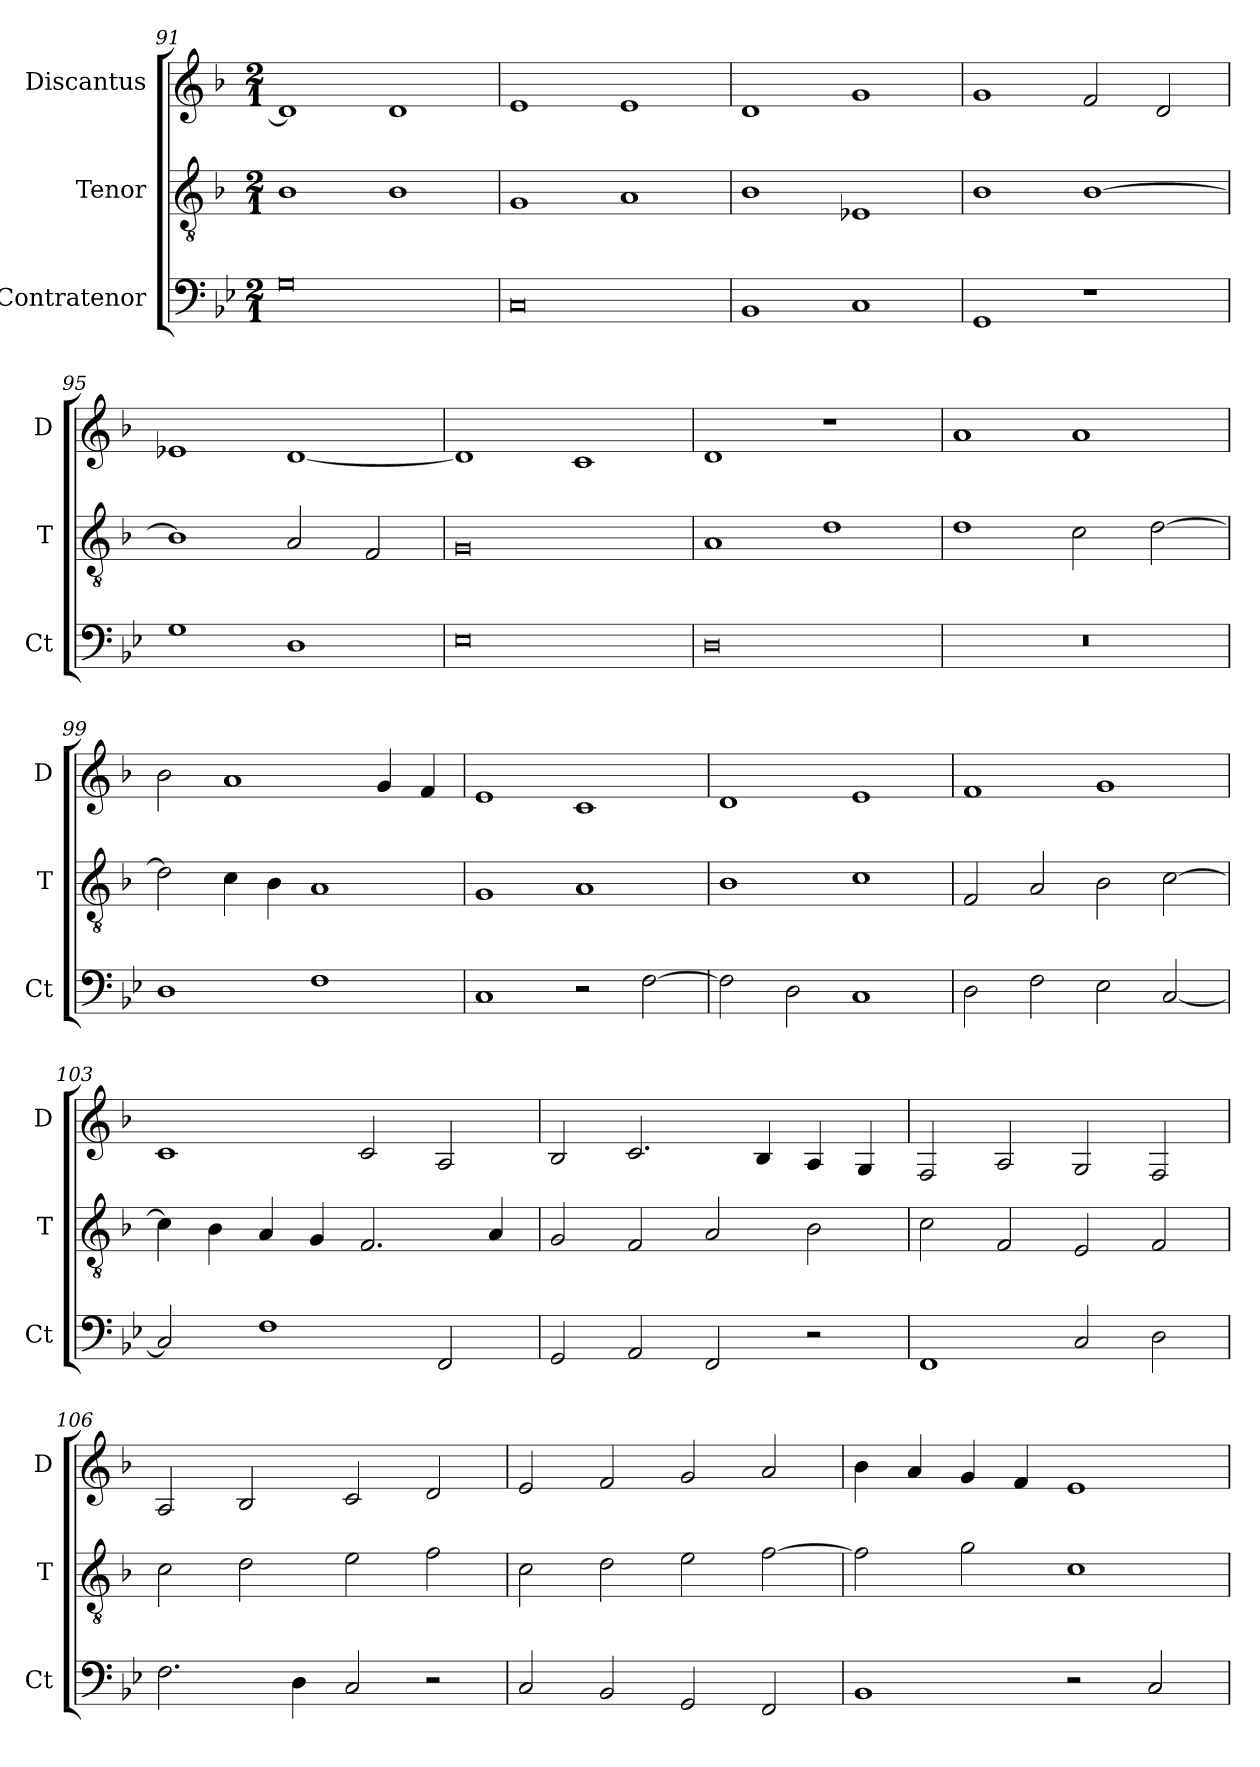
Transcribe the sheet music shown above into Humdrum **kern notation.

**kern	**kern	**kern
*part3	*part2	*part1
*staff3	*staff2	*staff1
*I"Contratenor	*I"Tenor	*I"Discantus
*I'Ct	*I'T	*I'D
*clefF4	*clefGv2	*clefG2
*k[b-e-]	*k[b-]	*k[b-]
*M2/1	*M2/1	*M2/1
=91	=91	=91
0G	1B-	1d]
.	1B-	1d
=92	=92	=92
0C	1G	1e
.	1A	1e
=93	=93	=93
1BB-	1B-	1d
1C	1E-X	1g
=94	=94	=94
1GG	1B-	1g
1r	[1B-	2f/
.	.	2d/
=95	=95	=95
1G	1B-]	1e-X
1D	2A/	[1d
.	2F/	.
=96	=96	=96
0E-	0G	1d]
.	.	1c
=97	=97	=97
0D	1A	1d
.	1d	1r
=98	=98	=98
0r	1d	1a
.	2c\	1a
.	[2d\	.
=99	=99	=99
1D	2d\]	2b-\
.	4c\	1a
.	4B-\	.
1F	1A	.
.	.	4g/
.	.	4f/
=100	=100	=100
1C	1G	1e
2r	1A	1c
[2F\	.	.
=101	=101	=101
2F\]	1B-	1d
2D\	.	.
1C	1c	1e
=102	=102	=102
2D\	2F/	1f
2F\	2A/	.
2E-\	2B-\	1g
[2C/	[2c\	.
=103	=103	=103
2C/]	4c\]	1c
.	4B-\	.
1F	4A/	.
.	4G/	.
.	2.F/	2c/
2FF/	.	2A/
.	4A/	.
=104	=104	=104
2GG/	2G/	2B-/
2AA/	2F/	2.c/
2FF/	2A/	.
.	.	4B-/
2r	2B-\	4A/
.	.	4G/
=105	=105	=105
1FF	2c\	2F/
.	2F/	2A/
2C/	2E/	2G/
2D\	2F/	2F/
=106	=106	=106
2.F\	2c\	2A/
.	2d\	2B-/
4D\	.	.
2C/	2e\	2c/
2r	2f\	2d/
=107	=107	=107
2C/	2c\	2e/
2BB-/	2d\	2f/
2GG/	2e\	2g/
2FF/	[2f\	2a/
=108	=108	=108
1BB-	2f\]	4b-\
.	.	4a/
.	2g\	4g/
.	.	4f/
2r	1c	1e
2C/	.	.
=	=	=
*-	*-	*-
